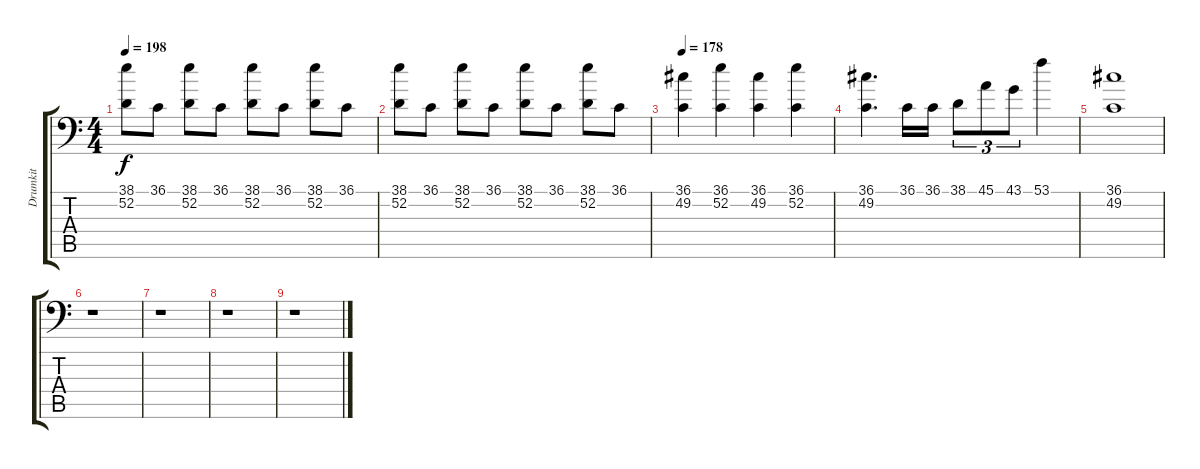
\track ("Drumkit" "Drumkit") {instrument acousticgrandpiano}
\staff {score tabs}
\tuning (C-1 C-1 C-1 C-1 C-1 C-1) {hide}
\ts (4 4)
\tempo 198
\clef f4
\ks c
(38.1 52.2).8{dy f} 36.1.8 (38.1 52.2).8 36.1.8 (38.1 52.2).8 36.1.8 (38.1 52.2).8 36.1.8 |
(38.1 52.2).8 36.1.8 (38.1 52.2).8 36.1.8 (38.1 52.2).8 36.1.8 (38.1 52.2).8 36.1.8 |
\tempo 178
(36.1 49.2).4 (36.1 52.2).4 (36.1 49.2).4 (36.1 52.2).4 |
(36.1 49.2).4{d} 36.1.16 36.1.16 38.1.8{tu (3 2)} 45.1.8{tu (3 2)} 43.1.8{tu (3 2)} 53.1.4 |
(36.1 49.2).1 |
r.1 |
r.1 |
r.1 |
r.1
